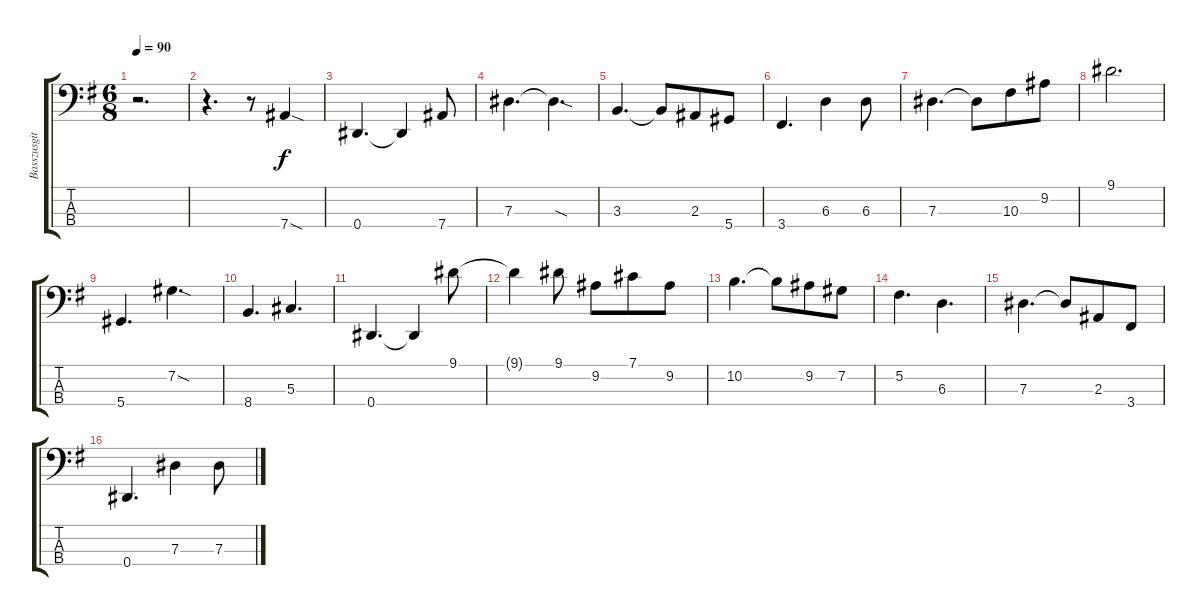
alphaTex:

\track ("Basszusgitár (Barry Dunaway)" "Basszusgit") {instrument electricbassfinger}
\staff {score tabs}
\tuning (Gb2 Db2 Ab1 Eb1) {hide}
\ts (6 8)
\tempo 90
\clef f4
\ks g
r.2{d dy f instrument electricbassfinger} |
r.4{d} r.8 7.4{sod}.4 |
0.4.4{d} 0.4{t}.4 7.4.8 |
7.3.4{d} 7.3{sod t}.4{d} |
3.3.4{d} 3.3{t}.8 2.3.8 5.4.8 |
3.4.4{d} 6.3.4 6.3.8 |
7.3.4{d} 7.3{t}.8 10.3.8 9.2.8 |
9.1.2{d} |
5.4.4{d} 7.2{sod}.4{d} |
8.4.4{d} 5.3.4{d} |
0.4.4{d} 0.4{t}.4 9.1.8 |
9.1{t}.4 9.1.8 9.2.8 7.1.8 9.2.8 |
10.2.4{d} 10.2{t}.8 9.2.8 7.2.8 |
5.2.4{d} 6.3.4{d} |
7.3.4{d} 7.3{t}.8 2.3.8 3.4.8 |
0.4.4{d} 7.3.4 7.3.8
